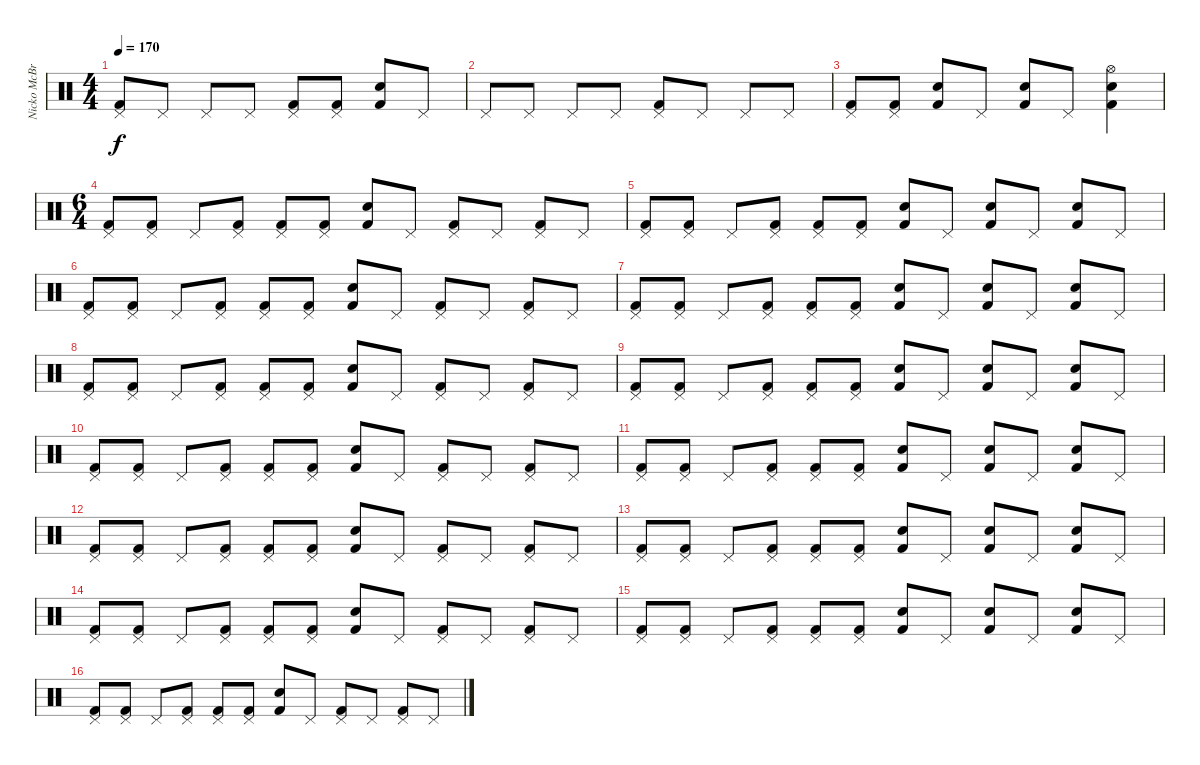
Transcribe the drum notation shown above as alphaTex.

\track ("Nicko McBrain" "Nicko McBr") {instrument percussion}
\staff {score}
\articulation defaults
\ts (4 4)
\tempo 170
\clef neutral
\ks c
("Pedal Hi-Hat (hit)" "Kick (hit) 2").8{dy f} "Pedal Hi-Hat (hit)".8 "Pedal Hi-Hat (hit)".8 "Pedal Hi-Hat (hit)".8 ("Pedal Hi-Hat (hit)" "Kick (hit) 2").8 ("Pedal Hi-Hat (hit)" "Kick (hit) 2").8 ("Snare (hit) 2" "Kick (hit) 2").8 "Pedal Hi-Hat (hit)".8 |
"Pedal Hi-Hat (hit)".8 "Pedal Hi-Hat (hit)".8 "Pedal Hi-Hat (hit)".8 "Pedal Hi-Hat (hit)".8 ("Pedal Hi-Hat (hit)" "Kick (hit) 2").8 "Pedal Hi-Hat (hit)".8 "Pedal Hi-Hat (hit)".8 "Pedal Hi-Hat (hit)".8 |
("Pedal Hi-Hat (hit)" "Kick (hit) 2").8 ("Pedal Hi-Hat (hit)" "Kick (hit) 2").8 ("Snare (hit) 2" "Kick (hit) 2").8 "Pedal Hi-Hat (hit)".8 ("Snare (hit) 2" "Kick (hit) 2").8 "Pedal Hi-Hat (hit)".8 ("Hi-Hat (open)" "Snare (hit) 2" "Kick (hit) 2").4 |
\ts (6 4)
("Pedal Hi-Hat (hit)" "Kick (hit) 2").8 ("Pedal Hi-Hat (hit)" "Kick (hit) 2").8 "Pedal Hi-Hat (hit)".8 ("Pedal Hi-Hat (hit)" "Kick (hit) 2").8 ("Pedal Hi-Hat (hit)" "Kick (hit) 2").8 ("Pedal Hi-Hat (hit)" "Kick (hit) 2").8 ("Snare (hit) 2" "Kick (hit) 2").8 "Pedal Hi-Hat (hit)".8 ("Pedal Hi-Hat (hit)" "Kick (hit) 2").8 "Pedal Hi-Hat (hit)".8 ("Pedal Hi-Hat (hit)" "Kick (hit) 2").8 "Pedal Hi-Hat (hit)".8 |
("Pedal Hi-Hat (hit)" "Kick (hit) 2").8 ("Pedal Hi-Hat (hit)" "Kick (hit) 2").8 "Pedal Hi-Hat (hit)".8 ("Pedal Hi-Hat (hit)" "Kick (hit) 2").8 ("Pedal Hi-Hat (hit)" "Kick (hit) 2").8 ("Pedal Hi-Hat (hit)" "Kick (hit) 2").8 ("Snare (hit) 2" "Kick (hit) 2").8 "Pedal Hi-Hat (hit)".8 ("Snare (hit) 2" "Kick (hit) 2").8 "Pedal Hi-Hat (hit)".8 ("Snare (hit) 2" "Kick (hit) 2").8 "Pedal Hi-Hat (hit)".8 |
("Pedal Hi-Hat (hit)" "Kick (hit) 2").8 ("Pedal Hi-Hat (hit)" "Kick (hit) 2").8 "Pedal Hi-Hat (hit)".8 ("Pedal Hi-Hat (hit)" "Kick (hit) 2").8 ("Pedal Hi-Hat (hit)" "Kick (hit) 2").8 ("Pedal Hi-Hat (hit)" "Kick (hit) 2").8 ("Snare (hit) 2" "Kick (hit) 2").8 "Pedal Hi-Hat (hit)".8 ("Pedal Hi-Hat (hit)" "Kick (hit) 2").8 "Pedal Hi-Hat (hit)".8 ("Pedal Hi-Hat (hit)" "Kick (hit) 2").8 "Pedal Hi-Hat (hit)".8 |
("Pedal Hi-Hat (hit)" "Kick (hit) 2").8 ("Pedal Hi-Hat (hit)" "Kick (hit) 2").8 "Pedal Hi-Hat (hit)".8 ("Pedal Hi-Hat (hit)" "Kick (hit) 2").8 ("Pedal Hi-Hat (hit)" "Kick (hit) 2").8 ("Pedal Hi-Hat (hit)" "Kick (hit) 2").8 ("Snare (hit) 2" "Kick (hit) 2").8 "Pedal Hi-Hat (hit)".8 ("Snare (hit) 2" "Kick (hit) 2").8 "Pedal Hi-Hat (hit)".8 ("Snare (hit) 2" "Kick (hit) 2").8 "Pedal Hi-Hat (hit)".8 |
("Pedal Hi-Hat (hit)" "Kick (hit) 2").8 ("Pedal Hi-Hat (hit)" "Kick (hit) 2").8 "Pedal Hi-Hat (hit)".8 ("Pedal Hi-Hat (hit)" "Kick (hit) 2").8 ("Pedal Hi-Hat (hit)" "Kick (hit) 2").8 ("Pedal Hi-Hat (hit)" "Kick (hit) 2").8 ("Snare (hit) 2" "Kick (hit) 2").8 "Pedal Hi-Hat (hit)".8 ("Pedal Hi-Hat (hit)" "Kick (hit) 2").8 "Pedal Hi-Hat (hit)".8 ("Pedal Hi-Hat (hit)" "Kick (hit) 2").8 "Pedal Hi-Hat (hit)".8 |
("Pedal Hi-Hat (hit)" "Kick (hit) 2").8 ("Pedal Hi-Hat (hit)" "Kick (hit) 2").8 "Pedal Hi-Hat (hit)".8 ("Pedal Hi-Hat (hit)" "Kick (hit) 2").8 ("Pedal Hi-Hat (hit)" "Kick (hit) 2").8 ("Pedal Hi-Hat (hit)" "Kick (hit) 2").8 ("Snare (hit) 2" "Kick (hit) 2").8 "Pedal Hi-Hat (hit)".8 ("Snare (hit) 2" "Kick (hit) 2").8 "Pedal Hi-Hat (hit)".8 ("Snare (hit) 2" "Kick (hit) 2").8 "Pedal Hi-Hat (hit)".8 |
("Pedal Hi-Hat (hit)" "Kick (hit) 2").8 ("Pedal Hi-Hat (hit)" "Kick (hit) 2").8 "Pedal Hi-Hat (hit)".8 ("Pedal Hi-Hat (hit)" "Kick (hit) 2").8 ("Pedal Hi-Hat (hit)" "Kick (hit) 2").8 ("Pedal Hi-Hat (hit)" "Kick (hit) 2").8 ("Snare (hit) 2" "Kick (hit) 2").8 "Pedal Hi-Hat (hit)".8 ("Pedal Hi-Hat (hit)" "Kick (hit) 2").8 "Pedal Hi-Hat (hit)".8 ("Pedal Hi-Hat (hit)" "Kick (hit) 2").8 "Pedal Hi-Hat (hit)".8 |
("Pedal Hi-Hat (hit)" "Kick (hit) 2").8 ("Pedal Hi-Hat (hit)" "Kick (hit) 2").8 "Pedal Hi-Hat (hit)".8 ("Pedal Hi-Hat (hit)" "Kick (hit) 2").8 ("Pedal Hi-Hat (hit)" "Kick (hit) 2").8 ("Pedal Hi-Hat (hit)" "Kick (hit) 2").8 ("Snare (hit) 2" "Kick (hit) 2").8 "Pedal Hi-Hat (hit)".8 ("Snare (hit) 2" "Kick (hit) 2").8 "Pedal Hi-Hat (hit)".8 ("Snare (hit) 2" "Kick (hit) 2").8 "Pedal Hi-Hat (hit)".8 |
("Pedal Hi-Hat (hit)" "Kick (hit) 2").8 ("Pedal Hi-Hat (hit)" "Kick (hit) 2").8 "Pedal Hi-Hat (hit)".8 ("Pedal Hi-Hat (hit)" "Kick (hit) 2").8 ("Pedal Hi-Hat (hit)" "Kick (hit) 2").8 ("Pedal Hi-Hat (hit)" "Kick (hit) 2").8 ("Snare (hit) 2" "Kick (hit) 2").8 "Pedal Hi-Hat (hit)".8 ("Pedal Hi-Hat (hit)" "Kick (hit) 2").8 "Pedal Hi-Hat (hit)".8 ("Pedal Hi-Hat (hit)" "Kick (hit) 2").8 "Pedal Hi-Hat (hit)".8 |
("Pedal Hi-Hat (hit)" "Kick (hit) 2").8 ("Pedal Hi-Hat (hit)" "Kick (hit) 2").8 "Pedal Hi-Hat (hit)".8 ("Pedal Hi-Hat (hit)" "Kick (hit) 2").8 ("Pedal Hi-Hat (hit)" "Kick (hit) 2").8 ("Pedal Hi-Hat (hit)" "Kick (hit) 2").8 ("Snare (hit) 2" "Kick (hit) 2").8 "Pedal Hi-Hat (hit)".8 ("Snare (hit) 2" "Kick (hit) 2").8 "Pedal Hi-Hat (hit)".8 ("Snare (hit) 2" "Kick (hit) 2").8 "Pedal Hi-Hat (hit)".8 |
("Pedal Hi-Hat (hit)" "Kick (hit) 2").8 ("Pedal Hi-Hat (hit)" "Kick (hit) 2").8 "Pedal Hi-Hat (hit)".8 ("Pedal Hi-Hat (hit)" "Kick (hit) 2").8 ("Pedal Hi-Hat (hit)" "Kick (hit) 2").8 ("Pedal Hi-Hat (hit)" "Kick (hit) 2").8 ("Snare (hit) 2" "Kick (hit) 2").8 "Pedal Hi-Hat (hit)".8 ("Pedal Hi-Hat (hit)" "Kick (hit) 2").8 "Pedal Hi-Hat (hit)".8 ("Pedal Hi-Hat (hit)" "Kick (hit) 2").8 "Pedal Hi-Hat (hit)".8 |
("Pedal Hi-Hat (hit)" "Kick (hit) 2").8 ("Pedal Hi-Hat (hit)" "Kick (hit) 2").8 "Pedal Hi-Hat (hit)".8 ("Pedal Hi-Hat (hit)" "Kick (hit) 2").8 ("Pedal Hi-Hat (hit)" "Kick (hit) 2").8 ("Pedal Hi-Hat (hit)" "Kick (hit) 2").8 ("Snare (hit) 2" "Kick (hit) 2").8 "Pedal Hi-Hat (hit)".8 ("Snare (hit) 2" "Kick (hit) 2").8 "Pedal Hi-Hat (hit)".8 ("Snare (hit) 2" "Kick (hit) 2").8 "Pedal Hi-Hat (hit)".8 |
("Pedal Hi-Hat (hit)" "Kick (hit) 2").8 ("Pedal Hi-Hat (hit)" "Kick (hit) 2").8 "Pedal Hi-Hat (hit)".8 ("Pedal Hi-Hat (hit)" "Kick (hit) 2").8 ("Pedal Hi-Hat (hit)" "Kick (hit) 2").8 ("Pedal Hi-Hat (hit)" "Kick (hit) 2").8 ("Snare (hit) 2" "Kick (hit) 2").8 "Pedal Hi-Hat (hit)".8 ("Pedal Hi-Hat (hit)" "Kick (hit) 2").8 "Pedal Hi-Hat (hit)".8 ("Pedal Hi-Hat (hit)" "Kick (hit) 2").8 "Pedal Hi-Hat (hit)".8
